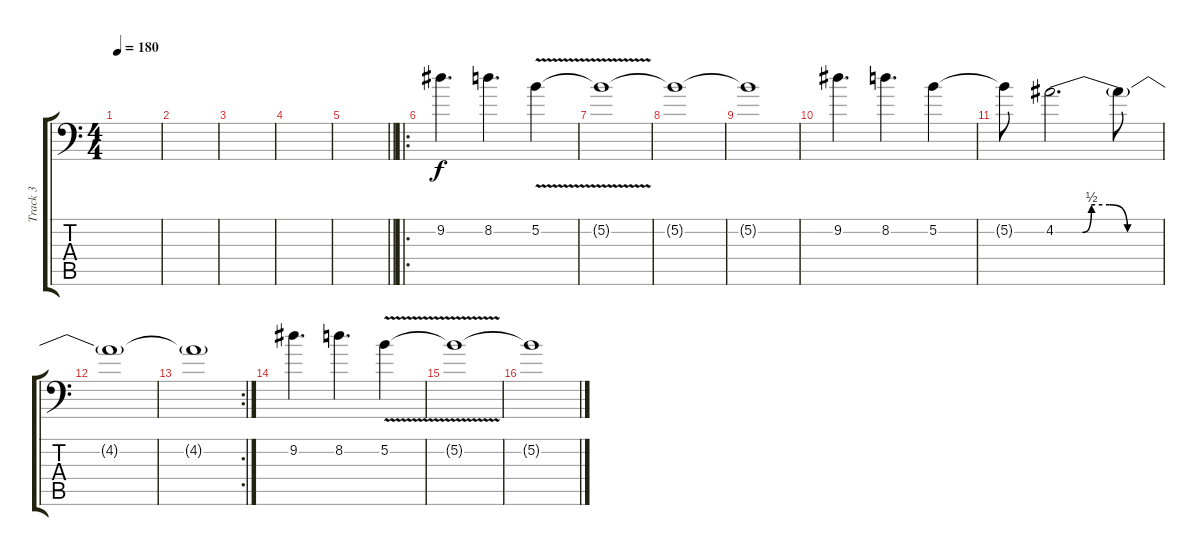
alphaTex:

\track ("Track 3" "Track 3") {instrument distortionguitar}
\staff {score tabs}
\tuning (B3 Gb3 D3 A2 E2 A1) {hide}
\ts (4 4)
\tempo 180
\clef f4
\ks c
|
|
|
|
\barLineRight lightlight
|
\ro
\section ("" "")
9.2.4{d} 8.2.4{d} 5.2{v}.4 |
5.2{t}.1 |
5.2{t}.1 |
5.2{t}.1 |
9.2.4{d} 8.2.4{d} 5.2.4 |
5.2{t}.8 4.2{be (custom 0 0 15 0 20 2 30 2 40 0 60 0)}.2{d} 4.2{t}.8 |
4.2{t}.1 |
\rc 2
4.2{t}.1 |
9.2.4{d} 8.2.4{d} 5.2{v}.4 |
5.2{t}.1 |
5.2{t}.1
